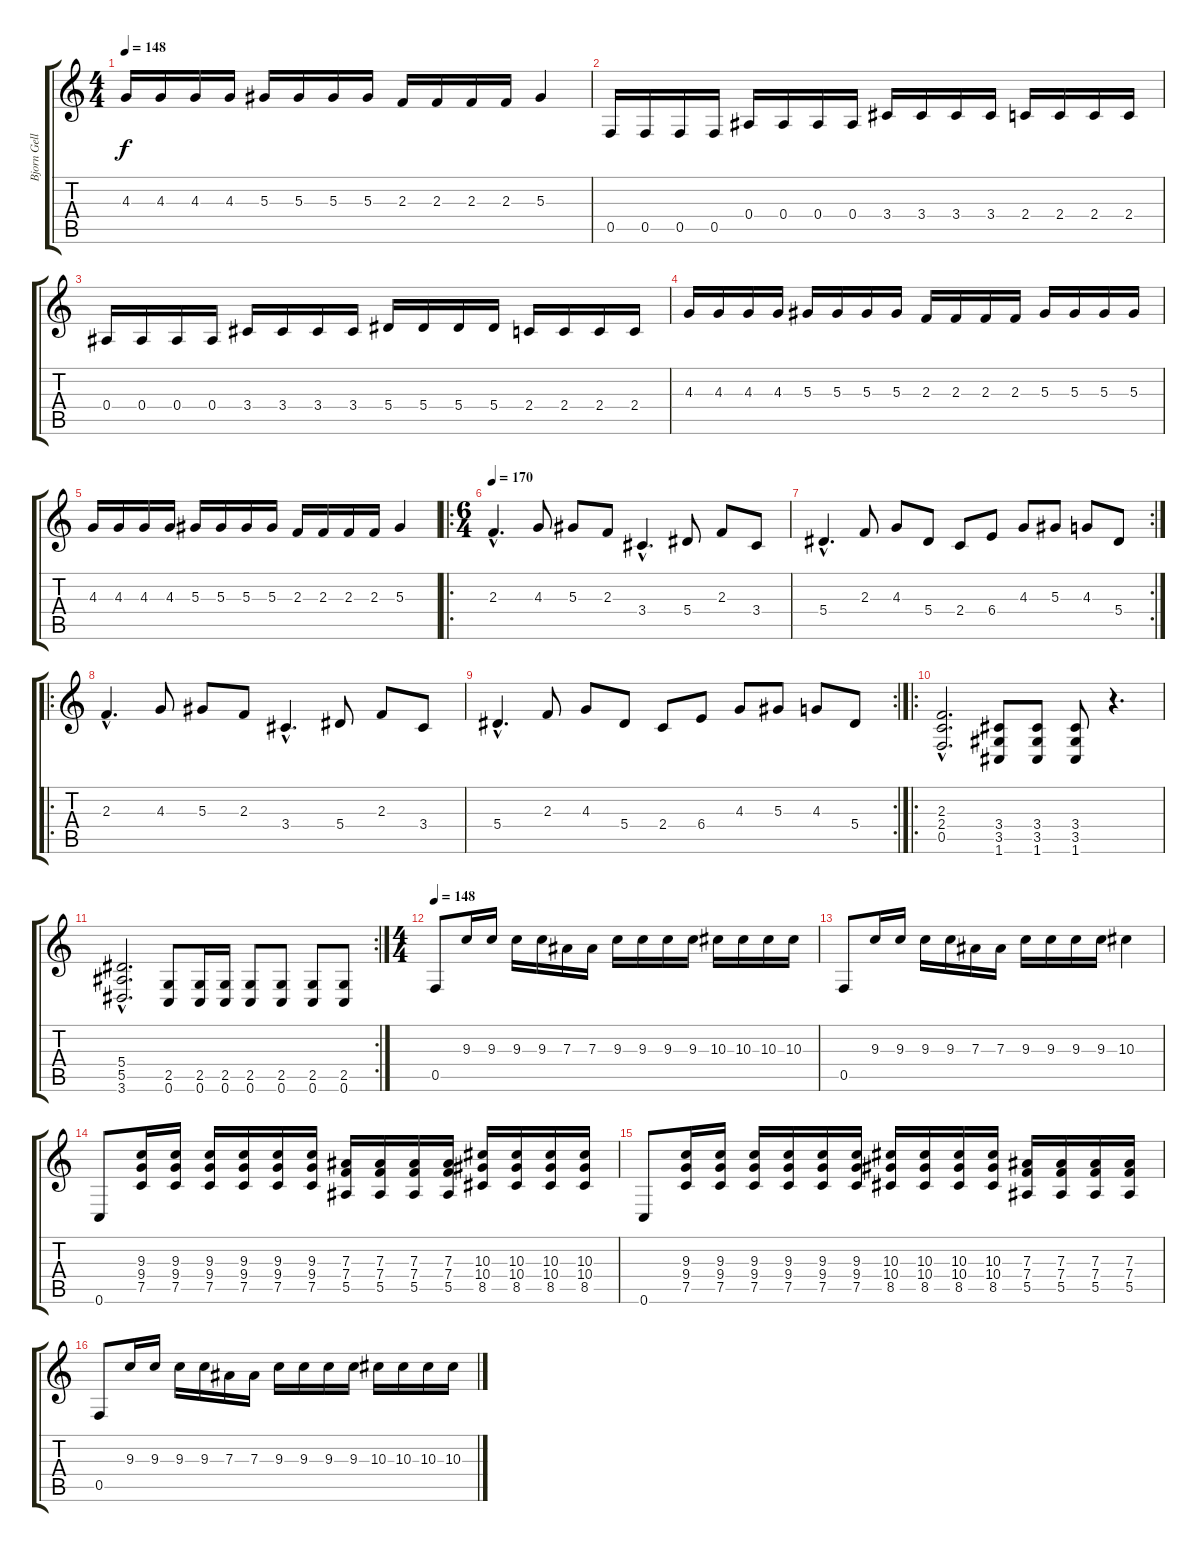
\track ("Bjorn Gellotte" "Bjorn Gell") {instrument distortionguitar}
\staff {score tabs}
\tuning (C4 G3 Eb3 Bb2 F2 C2) {hide}
\ts (4 4)
\tempo 148
\clef g2
\ks c
4.3.16{dy f} 4.3.16 4.3.16 4.3.16 5.3.16 5.3.16 5.3.16 5.3.16 2.3.16 2.3.16 2.3.16 2.3.16 5.3.4 |
0.5.16 0.5.16 0.5.16 0.5.16 0.4.16 0.4.16 0.4.16 0.4.16 3.4.16 3.4.16 3.4.16 3.4.16 2.4.16 2.4.16 2.4.16 2.4.16 |
0.4.16 0.4.16 0.4.16 0.4.16 3.4.16 3.4.16 3.4.16 3.4.16 5.4.16 5.4.16 5.4.16 5.4.16 2.4.16 2.4.16 2.4.16 2.4.16 |
4.3.16 4.3.16 4.3.16 4.3.16 5.3.16 5.3.16 5.3.16 5.3.16 2.3.16 2.3.16 2.3.16 2.3.16 5.3.16 5.3.16 5.3.16 5.3.16 |
4.3.16 4.3.16 4.3.16 4.3.16 5.3.16 5.3.16 5.3.16 5.3.16 2.3.16 2.3.16 2.3.16 2.3.16 5.3.4 |
\ro
\ts (6 4)
\tempo 170
2.3{hac}.4{d} 4.3.8 5.3.8 2.3.8 3.4{hac}.4{d} 5.4.8 2.3.8 3.4.8 |
\rc 2
5.4{hac}.4{d} 2.3.8 4.3.8 5.4.8 2.4.8 6.4.8 4.3.8 5.3.8 4.3.8 5.4.8 |
\ro
2.3{hac}.4{d} 4.3.8 5.3.8 2.3.8 3.4{hac}.4{d} 5.4.8 2.3.8 3.4.8 |
\rc 2
5.4{hac}.4{d} 2.3.8 4.3.8 5.4.8 2.4.8 6.4.8 4.3.8 5.3.8 4.3.8 5.4.8 |
\ro
(2.3{hac} 2.4{hac} 0.5{hac}).2{d} (3.4 3.5 1.6).8 (3.4 3.5 1.6).8 (3.4 3.5 1.6).8 r.4{d} |
\rc 2
(5.4{hac} 5.5{hac} 3.6{hac}).2{d} (2.5 0.6).8 (2.5 0.6).16 (2.5 0.6).16 (2.5 0.6).8 (2.5 0.6).8 (2.5 0.6).8 (2.5 0.6).8 |
\ts (4 4)
\tempo 148
0.5.8 9.3.16 9.3.16 9.3.16 9.3.16 7.3.16 7.3.16 9.3.16 9.3.16 9.3.16 9.3.16 10.3.16 10.3.16 10.3.16 10.3.16 |
0.5.8 9.3.16 9.3.16 9.3.16 9.3.16 7.3.16 7.3.16 9.3.16 9.3.16 9.3.16 9.3.16 10.3.4 |
0.6.8 (9.3 9.4 7.5).16 (9.3 9.4 7.5).16 (9.3 9.4 7.5).16 (9.3 9.4 7.5).16 (9.3 9.4 7.5).16 (9.3 9.4 7.5).16 (7.3 7.4 5.5).16 (7.3 7.4 5.5).16 (7.3 7.4 5.5).16 (7.3 7.4 5.5).16 (10.3 10.4 8.5).16 (10.3 10.4 8.5).16 (10.3 10.4 8.5).16 (10.3 10.4 8.5).16 |
0.6.8 (9.3 9.4 7.5).16 (9.3 9.4 7.5).16 (9.3 9.4 7.5).16 (9.3 9.4 7.5).16 (9.3 9.4 7.5).16 (9.3 9.4 7.5).16 (10.3 10.4 8.5).16 (10.3 10.4 8.5).16 (10.3 10.4 8.5).16 (10.3 10.4 8.5).16 (7.3 7.4 5.5).16 (7.3 7.4 5.5).16 (7.3 7.4 5.5).16 (7.3 7.4 5.5).16 |
0.5.8 9.3.16 9.3.16 9.3.16 9.3.16 7.3.16 7.3.16 9.3.16 9.3.16 9.3.16 9.3.16 10.3.16 10.3.16 10.3.16 10.3.16
